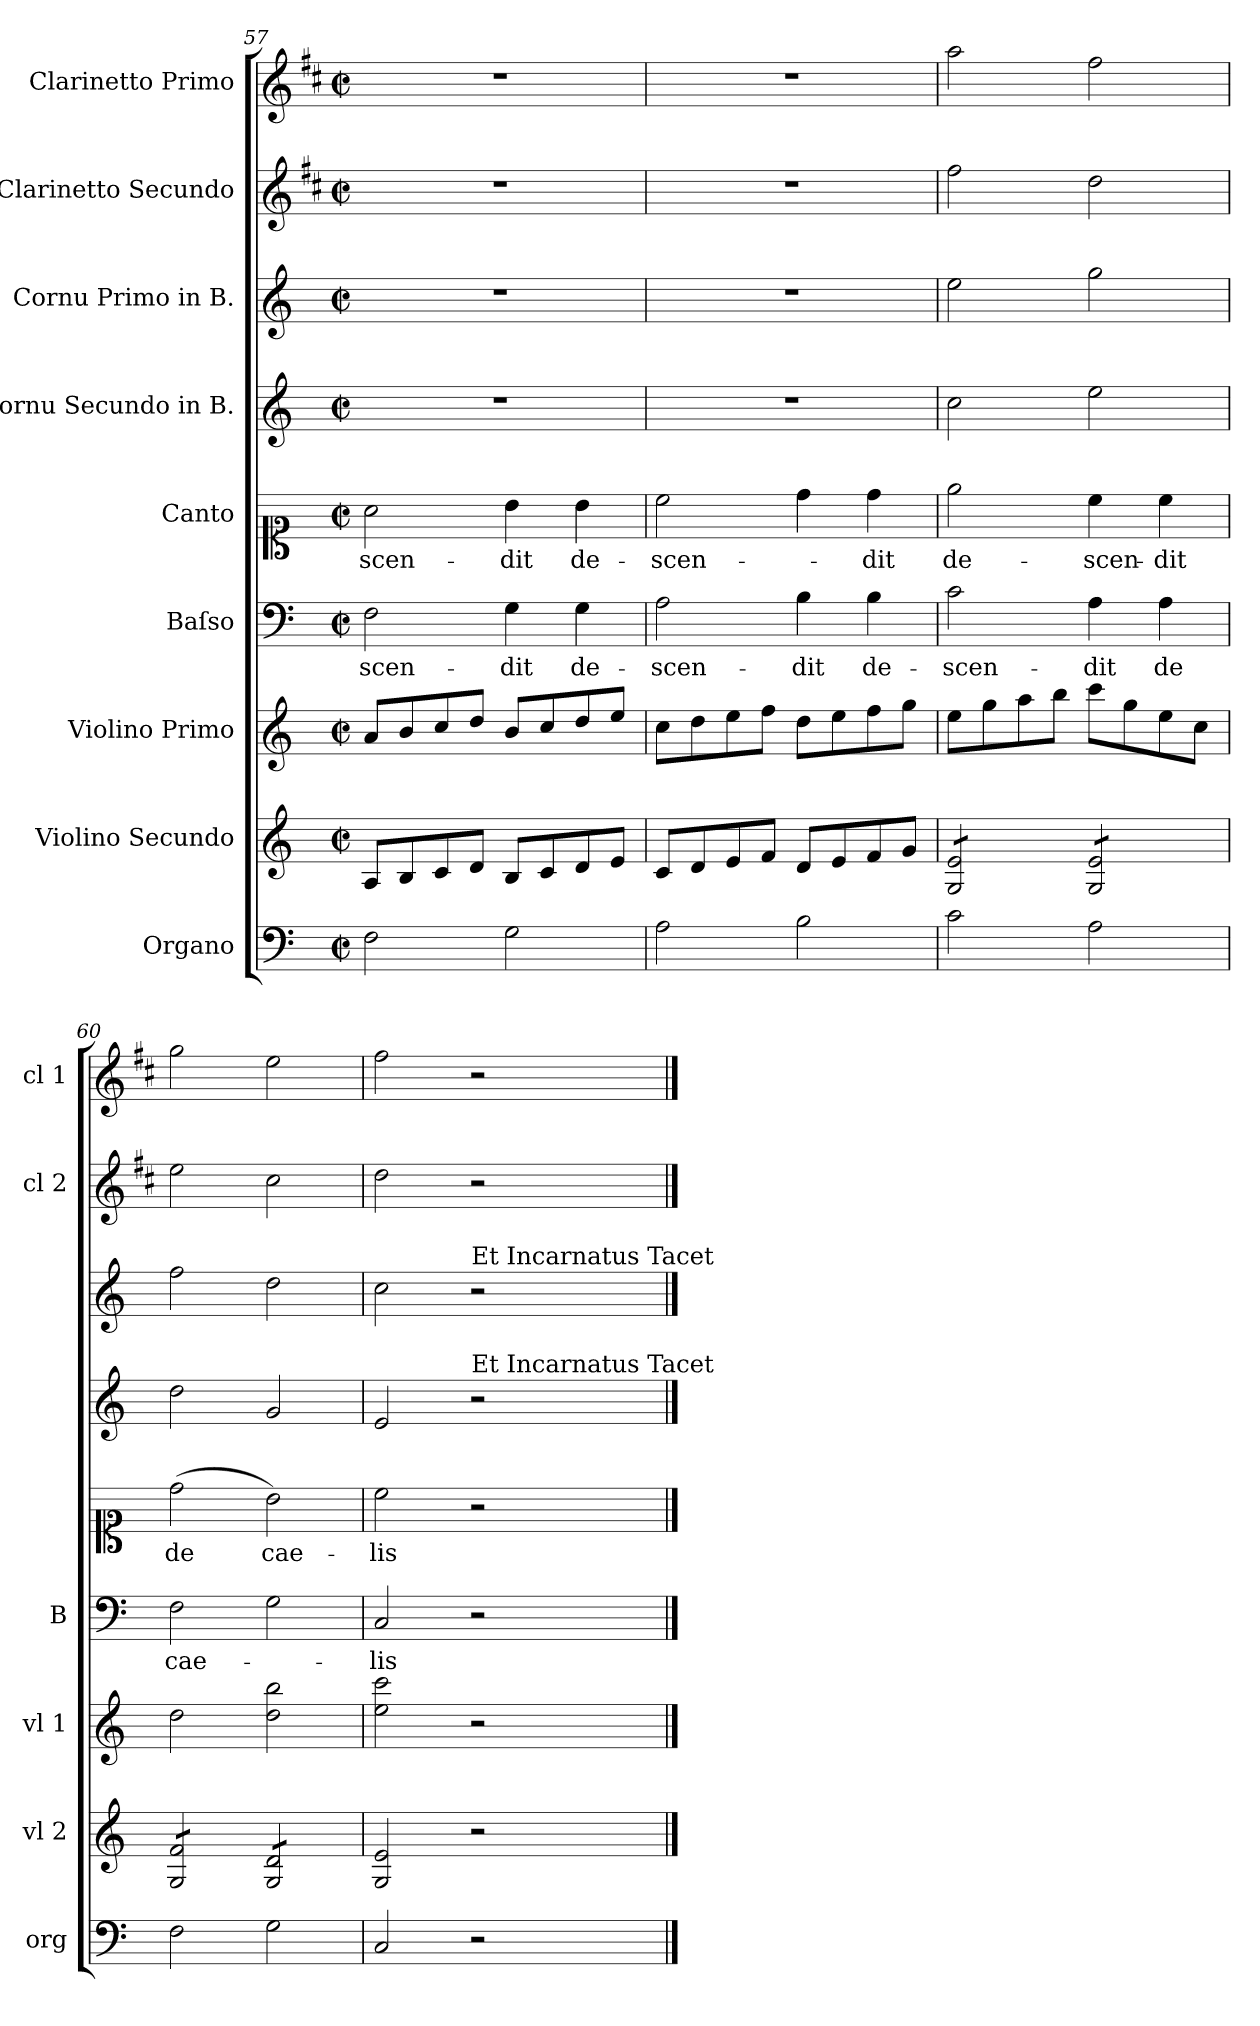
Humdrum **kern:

**kern	**kern	**kern	**kern	**text	**kern	**text	**kern	**kern	**kern	**kern
*part9	*part8	*part7	*part6	*part6	*part5	*part5	*part4	*part3	*part2	*part1
*staff9	*staff8	*staff7	*staff6	*staff6	*staff5	*staff5	*staff4	*staff3	*staff2	*staff1
*I"Organo	*I"Violino Secundo	*I"Violino Primo	*I"Baſso	*	*I"Canto	*	*I"Cornu Secundo in B.	*I"Cornu Primo in B.	*I"Clarinetto Secundo	*I"Clarinetto Primo
*I'org	*I'vl 2	*I'vl 1	*I'B	*	*	*	*	*	*I'cl 2	*I'cl 1
*clefF4	*clefG2	*clefG2	*clefF4	*	*clefC1	*	*clefG2	*clefG2	*clefG2	*clefG2
*	*	*	*	*	*	*	*	*	*ITrd1c2	*ITrd1c2
*k[]	*k[]	*k[]	*k[]	*	*k[]	*	*k[]	*k[]	*k[]	*k[]
*C:	*C:	*C:	*C:	*	*C:	*	*C:	*C:	*C:	*C:
*M2/2	*M2/2	*M2/2	*M2/2	*	*M2/2	*	*M2/2	*M2/2	*M2/2	*M2/2
*met(c|)	*met(c|)	*met(c|)	*met(c|)	*	*met(c|)	*	*met(c|)	*met(c|)	*met(c|)	*met(c|)
=57	=57	=57	=57	=57	=57	=57	=57	=57	=57	=57
2F\	8A/L	8a/L	2F\	-scen-	2a\	-scen-	1r	1r	1r	1r
.	8B/	8b/	.	.	.	.	.	.	.	.
.	8c/	8cc/	.	.	.	.	.	.	.	.
.	8d/J	8dd/J	.	.	.	.	.	.	.	.
2G\	8B/L	8b/L	4G\	-dit	4b\	-dit	.	.	.	.
.	8c/	8cc/	.	.	.	.	.	.	.	.
!	!	!	!	!LO:LY:i	!	!	!	!	!	!
.	8d/	8dd/	4G\	de-	4b\	de-	.	.	.	.
.	8e/J	8ee/J	.	.	.	.	.	.	.	.
=58	=58	=58	=58	=58	=58	=58	=58	=58	=58	=58
!	!	!	!	!LO:LY:i	!	!	!	!	!	!
2A\	8c/L	8cc\L	2A\	-scen-	2cc\	-scen-	1r	1r	1r	1r
.	8d/	8dd\	.	.	.	.	.	.	.	.
.	8e/	8ee\	.	.	.	.	.	.	.	.
.	8f/J	8ff\J	.	.	.	.	.	.	.	.
!	!	!	!	!LO:LY:i	!	!	!	!	!	!
2B\	8d/L	8dd\L	4B\	-dit	4dd\	.	.	.	.	.
.	8e/	8ee\	.	.	.	.	.	.	.	.
!	!	!	!	!LO:LY:i	!	!	!	!	!	!
.	8f/	8ff\	4B\	de-	4dd\	-dit	.	.	.	.
.	8g/J	8gg\J	.	.	.	.	.	.	.	.
=59	=59	=59	=59	=59	=59	=59	=59	=59	=59	=59
!	!	!	!	!LO:LY:i	!	!	!	!	!	!
*	*tremolo	*	*	*	*	*	*	*	*	*
2c\	8G/ 8e/L	8ee\L	2c\	-scen-	2ee\	de-	2cc\	2ee\	2ee\	2gg\
.	8G/ 8e/	8gg\	.	.	.	.	.	.	.	.
.	8G/ 8e/	8aa\	.	.	.	.	.	.	.	.
.	8G/ 8e/J	8bb\J	.	.	.	.	.	.	.	.
!	!	!	!	!LO:LY:i	!	!	!	!	!	!
2A\	8G/ 8e/L	8ccc\L	4A\	-dit	4cc\	-scen-	2ee\	2gg\	2cc\	2ee\
.	8G/ 8e/	8gg\	.	.	.	.	.	.	.	.
.	8G/ 8e/	8ee\	4A\	de	4cc\	-dit	.	.	.	.
.	8G/ 8e/J	8cc\J	.	.	.	.	.	.	.	.
=60	=60	=60	=60	=60	=60	=60	=60	=60	=60	=60
2F\	8G/ 8f/L	2dd\	2F\	cae-	(2dd\	de	2dd\	2ff\	2dd\	2ff\
.	8G/ 8f/	.	.	.	.	.	.	.	.	.
.	8G/ 8f/	.	.	.	.	.	.	.	.	.
.	8G/ 8f/J	.	.	.	.	.	.	.	.	.
2G\	8G/ 8d/L	2dd\ 2bb\	2G\	.	2b\)	cae-	2g/	2dd\	2b\	2dd\
.	8G/ 8d/	.	.	.	.	.	.	.	.	.
.	8G/ 8d/	.	.	.	.	.	.	.	.	.
.	8G/ 8d/J	.	.	.	.	.	.	.	.	.
*	*Xtremolo	*	*	*	*	*	*	*	*	*
=61	=61	=61	=61	=61	=61	=61	=61	=61	=61	=61
2C/	2G/ 2e/	2ee\ 2ccc\	2C/	-lis	2cc\	-lis	2e/	2cc\	2cc\	2ee\
!	!	!	!	!	!	!	!	!LO:TX:a:t=Et Incarnatus Tacet	!	!
!	!	!	!	!	!	!	!LO:TX:a:t=Et Incarnatus Tacet	!	!	!
2r	2r	2r	2r	.	2r	.	2r	2r	2r	2r
==	==	==	==	==	==	==	==	==	==	==
*-	*-	*-	*-	*-	*-	*-	*-	*-	*-	*-
